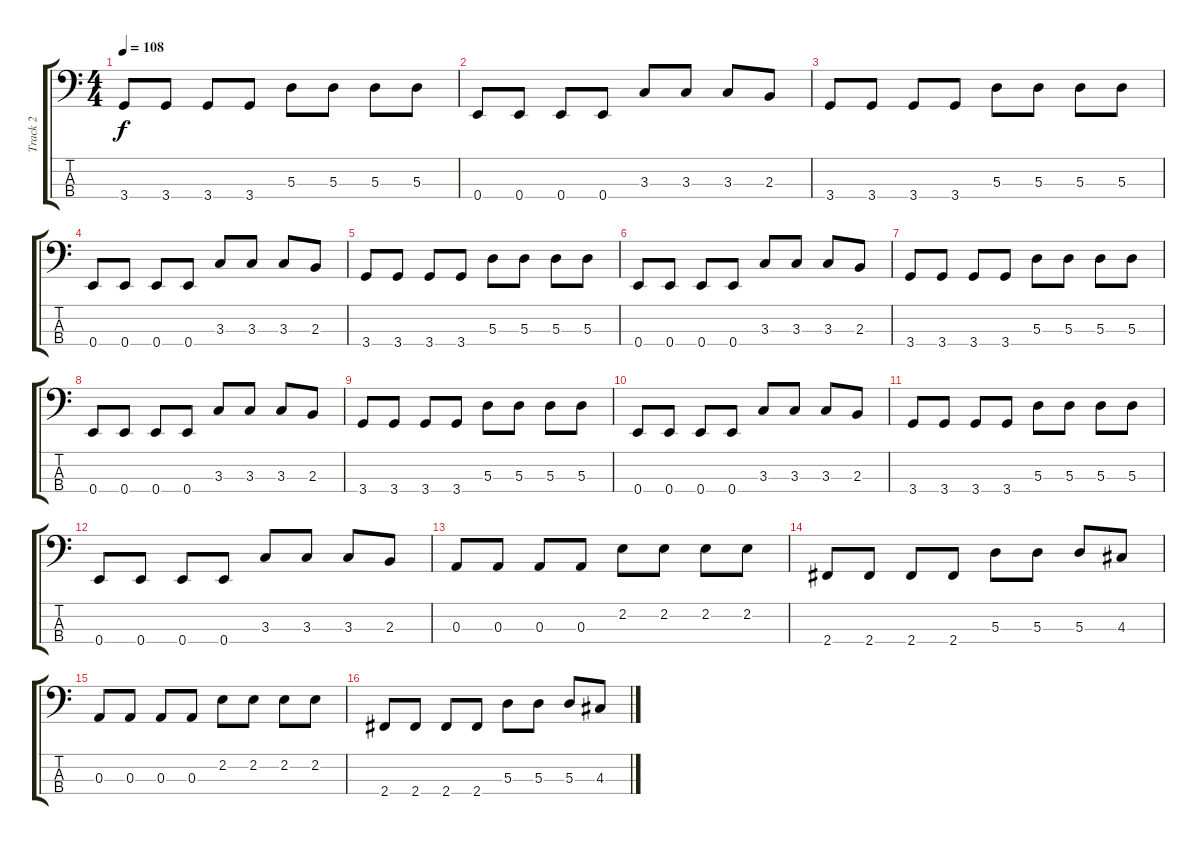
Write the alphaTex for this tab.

\track ("Track 2" "Track 2") {instrument electricbasspick}
\staff {score tabs}
\tuning (G2 D2 A1 E1) {hide}
\ts (4 4)
\tempo 108
\clef f4
\ks c
3.4.8{dy f} 3.4.8 3.4.8 3.4.8 5.3.8 5.3.8 5.3.8 5.3.8 |
0.4.8 0.4.8 0.4.8 0.4.8 3.3.8 3.3.8 3.3.8 2.3.8 |
3.4.8 3.4.8 3.4.8 3.4.8 5.3.8 5.3.8 5.3.8 5.3.8 |
0.4.8 0.4.8 0.4.8 0.4.8 3.3.8 3.3.8 3.3.8 2.3.8 |
3.4.8 3.4.8 3.4.8 3.4.8 5.3.8 5.3.8 5.3.8 5.3.8 |
0.4.8 0.4.8 0.4.8 0.4.8 3.3.8 3.3.8 3.3.8 2.3.8 |
3.4.8 3.4.8 3.4.8 3.4.8 5.3.8 5.3.8 5.3.8 5.3.8 |
0.4.8 0.4.8 0.4.8 0.4.8 3.3.8 3.3.8 3.3.8 2.3.8 |
3.4.8 3.4.8 3.4.8 3.4.8 5.3.8 5.3.8 5.3.8 5.3.8 |
0.4.8 0.4.8 0.4.8 0.4.8 3.3.8 3.3.8 3.3.8 2.3.8 |
3.4.8 3.4.8 3.4.8 3.4.8 5.3.8 5.3.8 5.3.8 5.3.8 |
0.4.8 0.4.8 0.4.8 0.4.8 3.3.8 3.3.8 3.3.8 2.3.8 |
0.3.8 0.3.8 0.3.8 0.3.8 2.2.8 2.2.8 2.2.8 2.2.8 |
2.4.8 2.4.8 2.4.8 2.4.8 5.3.8 5.3.8 5.3.8 4.3.8 |
0.3.8 0.3.8 0.3.8 0.3.8 2.2.8 2.2.8 2.2.8 2.2.8 |
2.4.8 2.4.8 2.4.8 2.4.8 5.3.8 5.3.8 5.3.8 4.3.8
